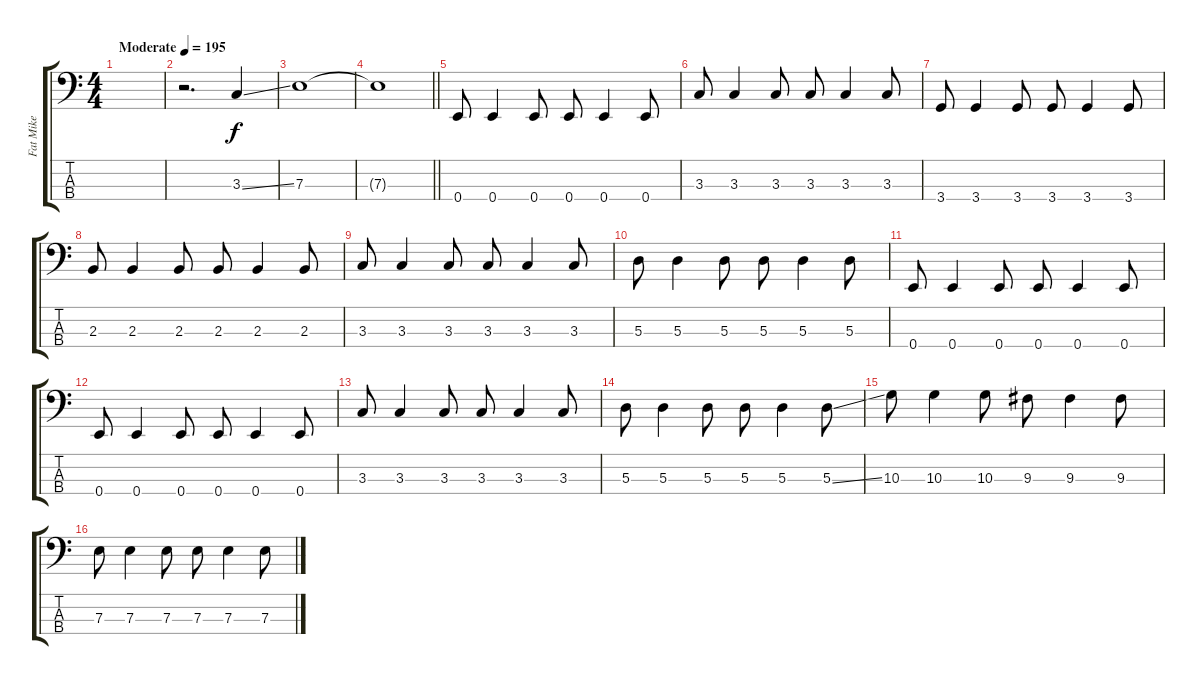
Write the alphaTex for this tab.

\track ("Fat Mike" "Fat Mike") {instrument electricbasspick}
\staff {score tabs}
\tuning (G2 D2 A1 E1) {hide}
\ts (4 4)
\tempo (195 "Moderate")
\clef f4
\ks c
|
r.2{d} 3.3{ss}.4 |
7.3.1 |
\barLineRight lightlight
7.3{t}.1 |
\section ("" "")
0.4.8 0.4.4 0.4.8 0.4.8 0.4.4 0.4.8 |
3.3.8 3.3.4 3.3.8 3.3.8 3.3.4 3.3.8 |
3.4.8 3.4.4 3.4.8 3.4.8 3.4.4 3.4.8 |
2.3.8 2.3.4 2.3.8 2.3.8 2.3.4 2.3.8 |
3.3.8 3.3.4 3.3.8 3.3.8 3.3.4 3.3.8 |
5.3.8 5.3.4 5.3.8 5.3.8 5.3.4 5.3.8 |
0.4.8 0.4.4 0.4.8 0.4.8 0.4.4 0.4.8 |
0.4.8 0.4.4 0.4.8 0.4.8 0.4.4 0.4.8 |
3.3.8 3.3.4 3.3.8 3.3.8 3.3.4 3.3.8 |
5.3.8 5.3.4 5.3.8 5.3.8 5.3.4 5.3{ss}.8 |
10.3.8 10.3.4 10.3.8 9.3.8 9.3.4 9.3.8 |
7.3.8 7.3.4 7.3.8 7.3.8 7.3.4 7.3{ss}.8
